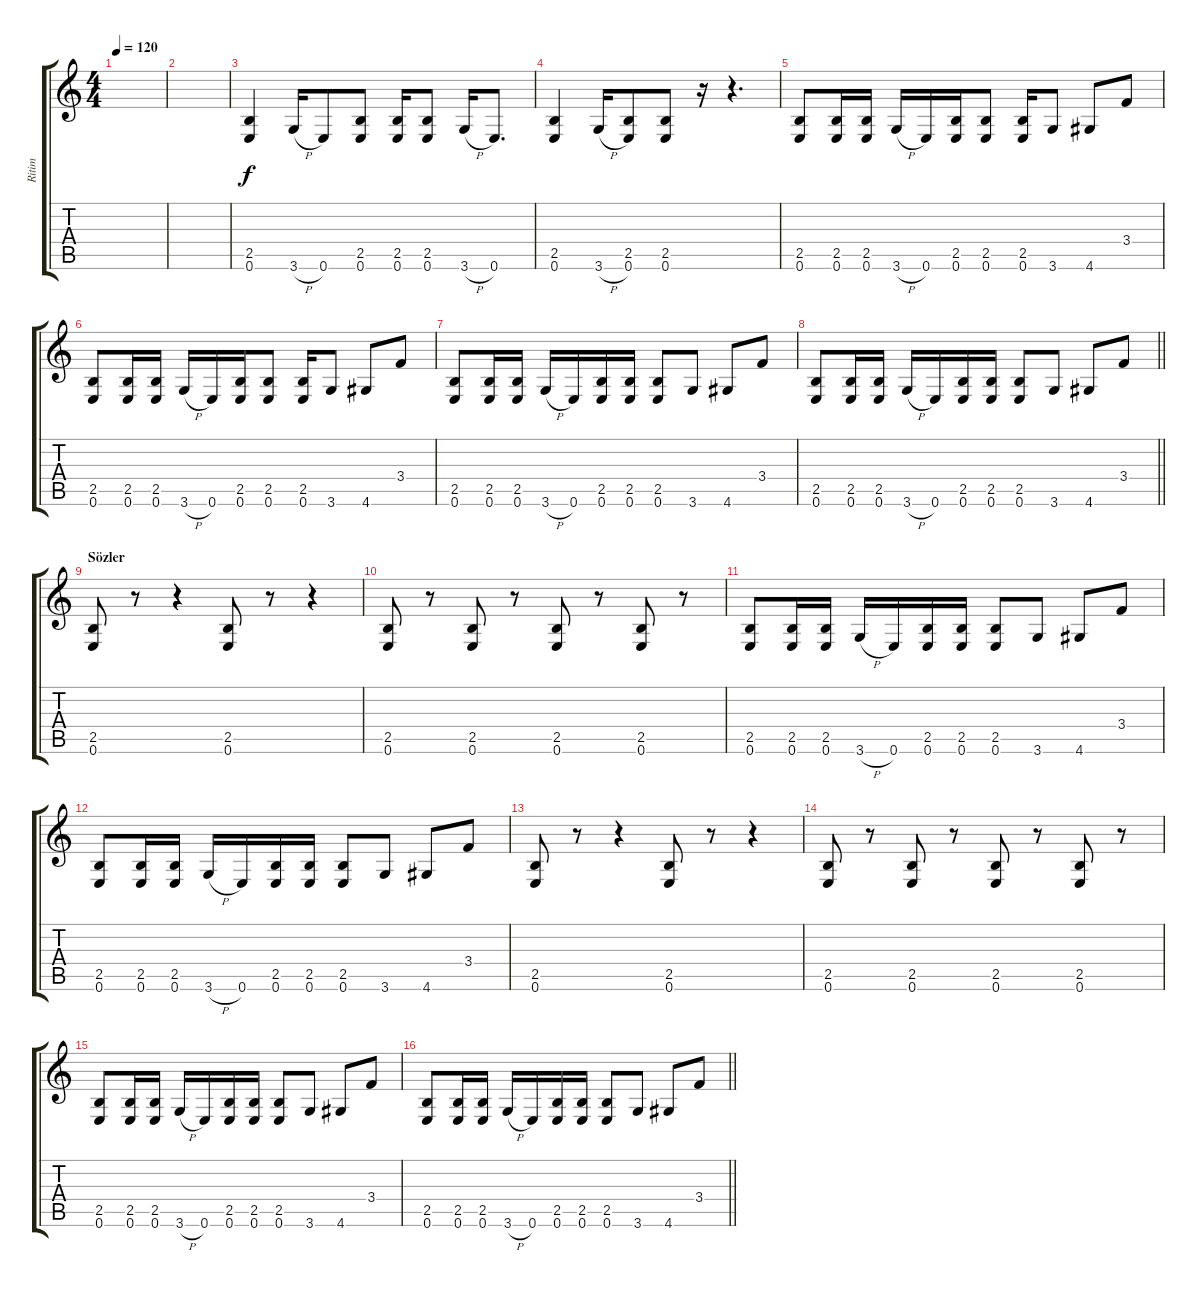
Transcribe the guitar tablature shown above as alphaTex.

\track ("Ritim" "Ritim") {instrument distortionguitar}
\staff {score tabs}
\tuning (E4 B3 G3 D3 A2 E2) {hide}
\ts (4 4)
\tempo 120
\clef g2
\ks c
|
|
(2.5 0.6).4 3.6{h}.16 0.6.8 (2.5 0.6).8 (2.5 0.6).16 (2.5 0.6).8 3.6{h}.16 0.6.8{d} |
(2.5 0.6).4 3.6{h}.16 (2.5 0.6).8 (2.5 0.6).8 r.16 r.4{d} |
(2.5 0.6).8 (2.5 0.6).16 (2.5 0.6).16 3.6{h}.16 0.6.16 (2.5 0.6).16 (2.5 0.6).8 (2.5 0.6).16 3.6.8 4.6.8 3.4.8 |
(2.5 0.6).8 (2.5 0.6).16 (2.5 0.6).16 3.6{h}.16 0.6.16 (2.5 0.6).16 (2.5 0.6).8 (2.5 0.6).16 3.6.8 4.6.8 3.4.8 |
(2.5 0.6).8 (2.5 0.6).16 (2.5 0.6).16 3.6{h}.16 0.6.16 (2.5 0.6).16 (2.5 0.6).16 (2.5 0.6).8 3.6.8 4.6.8 3.4.8 |
\barLineRight lightlight
(2.5 0.6).8 (2.5 0.6).16 (2.5 0.6).16 3.6{h}.16 0.6.16 (2.5 0.6).16 (2.5 0.6).16 (2.5 0.6).8 3.6.8 4.6.8 3.4.8 |
\section ("" "Sözler")
(2.5 0.6).8 r.8 r.4 (2.5 0.6).8 r.8 r.4 |
(2.5 0.6).8 r.8 (2.5 0.6).8 r.8 (2.5 0.6).8 r.8 (2.5 0.6).8 r.8 |
(2.5 0.6).8 (2.5 0.6).16 (2.5 0.6).16 3.6{h}.16 0.6.16 (2.5 0.6).16 (2.5 0.6).16 (2.5 0.6).8 3.6.8 4.6.8 3.4.8 |
(2.5 0.6).8 (2.5 0.6).16 (2.5 0.6).16 3.6{h}.16 0.6.16 (2.5 0.6).16 (2.5 0.6).16 (2.5 0.6).8 3.6.8 4.6.8 3.4.8 |
(2.5 0.6).8 r.8 r.4 (2.5 0.6).8 r.8 r.4 |
(2.5 0.6).8 r.8 (2.5 0.6).8 r.8 (2.5 0.6).8 r.8 (2.5 0.6).8 r.8 |
(2.5 0.6).8 (2.5 0.6).16 (2.5 0.6).16 3.6{h}.16 0.6.16 (2.5 0.6).16 (2.5 0.6).16 (2.5 0.6).8 3.6.8 4.6.8 3.4.8 |
\barLineRight lightlight
(2.5 0.6).8 (2.5 0.6).16 (2.5 0.6).16 3.6{h}.16 0.6.16 (2.5 0.6).16 (2.5 0.6).16 (2.5 0.6).8 3.6.8 4.6.8 3.4.8
